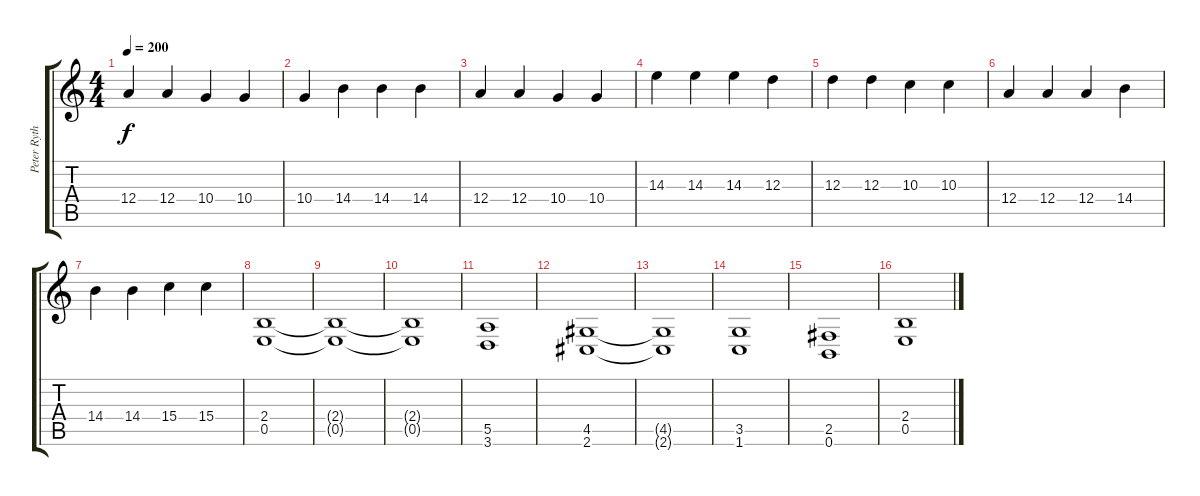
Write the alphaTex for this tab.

\track ("Peter Ryth." "Peter Ryth") {instrument overdrivenguitar}
\staff {score tabs}
\tuning (B3 Gb3 D3 A2 E2 B1) {hide}
\ts (4 4)
\tempo 200
\clef g2
\ks c
12.4.4{dy f} 12.4.4 10.4.4 10.4.4 |
10.4.4 14.4.4 14.4.4 14.4.4 |
12.4.4 12.4.4 10.4.4 10.4.4 |
14.3.4 14.3.4 14.3.4 12.3.4 |
12.3.4 12.3.4 10.3.4 10.3.4 |
12.4.4 12.4.4 12.4.4 14.4.4 |
14.4.4 14.4.4 15.4.4 15.4.4 |
\section ("" "")
(2.4 0.5).1 |
(2.4{t} 0.5{t}).1 |
(2.4{t} 0.5{t}).1 |
(5.5 3.6).1 |
(4.5 2.6).1 |
(4.5{t} 2.6{t}).1 |
(3.5 1.6).1 |
(2.5 0.6).1 |
(2.4 0.5).1
